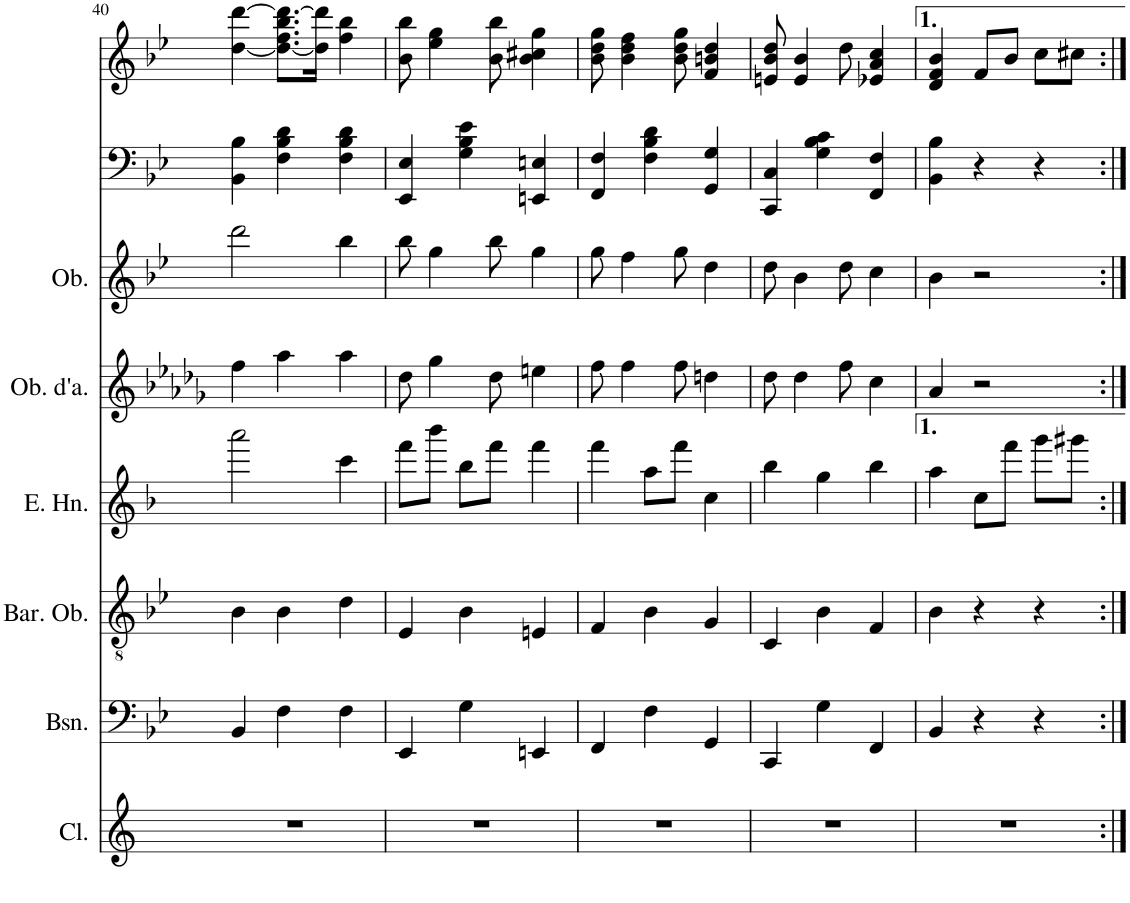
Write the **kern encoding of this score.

**kern	**kern	**kern	**kern	**kern	**kern	**kern	**kern
*part8	*part7	*part6	*part5	*part4	*part3	*part2	*part1
*staff8	*staff7	*staff6	*staff5	*staff4	*staff3	*staff2	*staff1
*I"Clarinet	*I"Bassoon	*I"Baritone Oboe	*I"English Horn	*I"Oboe d'amore	*I"Oboe	*I"LH-1	*I"RH-1
*I'Cl.	*I'Bsn.	*I'Bar. Ob.	*I'E. Hn.	*I'Ob. d'a.	*I'Ob.	*	*
!!LO:PB:g=z
*clefG2	*clefF4	*clefGv2	*clefG2	*clefG2	*clefG2	*clefF4	*clefG2
*Trd1c2	*	*	*Trd4c7	*Trd2c3	*	*	*
*k[]	*k[b-e-]	*k[b-e-]	*k[b-]	*k[b-e-a-d-g-]	*k[b-e-]	*k[b-e-]	*k[b-e-]
*M3/4	*M3/4	*M3/4	*M3/4	*M3/4	*M3/4	*M3/4	*M3/4
=40	=40	=40	=40	=40	=40	=40	=40
2.r	4BB-/	4B-\	2aaa\	4ff\	2ddd\	4BB-\ 4B-\	[4dd\ [4ddd\
.	4F\	4B-\	.	4aaa-\	.	4F\ 4B-\ 4d\	8.dd\_ 8.ff\ 8.bb-\ 8.ddd\_L
.	.	.	.	.	.	.	16dd\] 16ddd\]Jk
.	4F\	4d\	4ccc\	4aaa-\	4bb-\	4F\ 4B-\ 4d\	4ff\ 4bb-\
=41	=41	=41	=41	=41	=41	=41	=41
2.r	4EE-/	4E-/	8fff\L	8dd-\	8bb-\	4EE-/ 4E-/	8b-\ 8bb-\
.	.	.	8bbb-\J	4gg-\	4gg\	.	4ee-\ 4gg\
.	4G\	4B-\	8bb-\L	.	.	4G\ 4B-\ 4e-\	.
.	.	.	8fff\J	8dd-\	8bb-\	.	8b-\ 8bb-\
.	4EEn/	4En/	4fff\	4een\	4gg\	4EEn/ 4En/	4b-\ 4cc#X\ 4gg\
=42	=42	=42	=42	=42	=42	=42	=42
2.r	4FF/	4F/	4fff\	8ff\	8gg\	4FF/ 4F/	8b-\ 8dd\ 8gg\
.	.	.	.	4ff\	4ff\	.	4b-\ 4dd\ 4ff\
.	4F\	4B-\	8aa\L	.	.	4F\ 4B-\ 4d\	.
.	.	.	8fff\J	8ff\	8gg\	.	8b-\ 8dd\ 8gg\
.	4GG/	4G/	4cc\	4ddn\	4dd\	4GG/ 4G/	4f/ 4bn/ 4dd/
=43	=43	=43	=43	=43	=43	=43	=43
2.r	4CC/	4C/	4bb-\	8dd-\	8dd\	4CC/ 4C/	8en/ 8b-/ 8dd/
.	.	.	.	4dd-\	4b-\	.	4e/ 4b-/
.	4G\	4B-\	4gg\	.	.	4G\ 4B-\ 4c\	.
.	.	.	.	8ff\	8dd\	.	8dd\
.	4FF/	4F/	4bb-\	4cc\	4cc\	4FF/ 4F/	4e-X/ 4a/ 4cc/
=44	=44	=44	=44	=44	=44	=44	=44
2.r	4BB-/	4B-\	4aa\	4aa-/	4b-\	4BB-\ 4B-\	4d/ 4f/ 4b-/
.	4r	4r	8cc\L	2r	2r	4r	8f/L
.	.	.	8fff\J	.	.	.	8b-/J
.	4r	4r	8ggg\L	.	.	4r	8cc\L
.	.	.	8ggg#X\J	.	.	.	8cc#X\J
=:|!	=:|!	=:|!	=:|!	=:|!	=:|!	=:|!	=:|!
*-	*-	*-	*-	*-	*-	*-	*-
